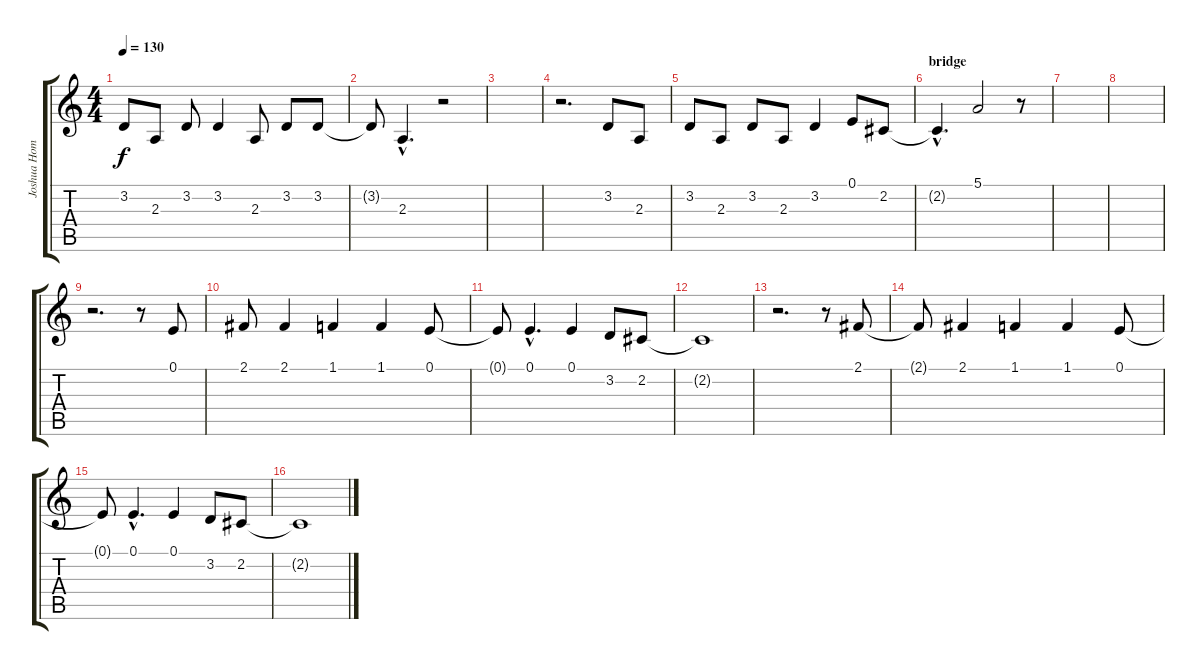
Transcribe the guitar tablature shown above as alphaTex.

\track ("Joshua Homme - singing" "Joshua Hom") {instrument voiceoohs}
\staff {score tabs}
\tuning (E4 B3 G3 D3 A2 E2) {hide}
\ts (4 4)
\tempo 130
\clef g2
\ks c
3.2.8{dy f} 2.3.8 3.2.8 3.2.4 2.3.8 3.2.8 3.2.8 |
3.2{t}.8 2.3{hac}.4{d} r.2 |
|
r.2{d} 3.2.8 2.3.8 |
3.2.8 2.3.8 3.2.8 2.3.8 3.2.4 0.1.8 2.2.8 |
\section ("" "bridge")
2.2{hac t}.4{d} 5.1.2 r.8 |
|
|
r.2{d} r.8 0.1.8 |
2.1.8 2.1.4 1.1.4 1.1.4 0.1.8 |
0.1{t}.8 0.1{hac}.4{d} 0.1.4 3.2.8 2.2.8 |
2.2{t}.1 |
r.2{d} r.8 2.1.8 |
2.1{t}.8 2.1.4 1.1.4 1.1.4 0.1.8 |
0.1{t}.8 0.1{hac}.4{d} 0.1.4 3.2.8 2.2.8 |
2.2{t}.1
